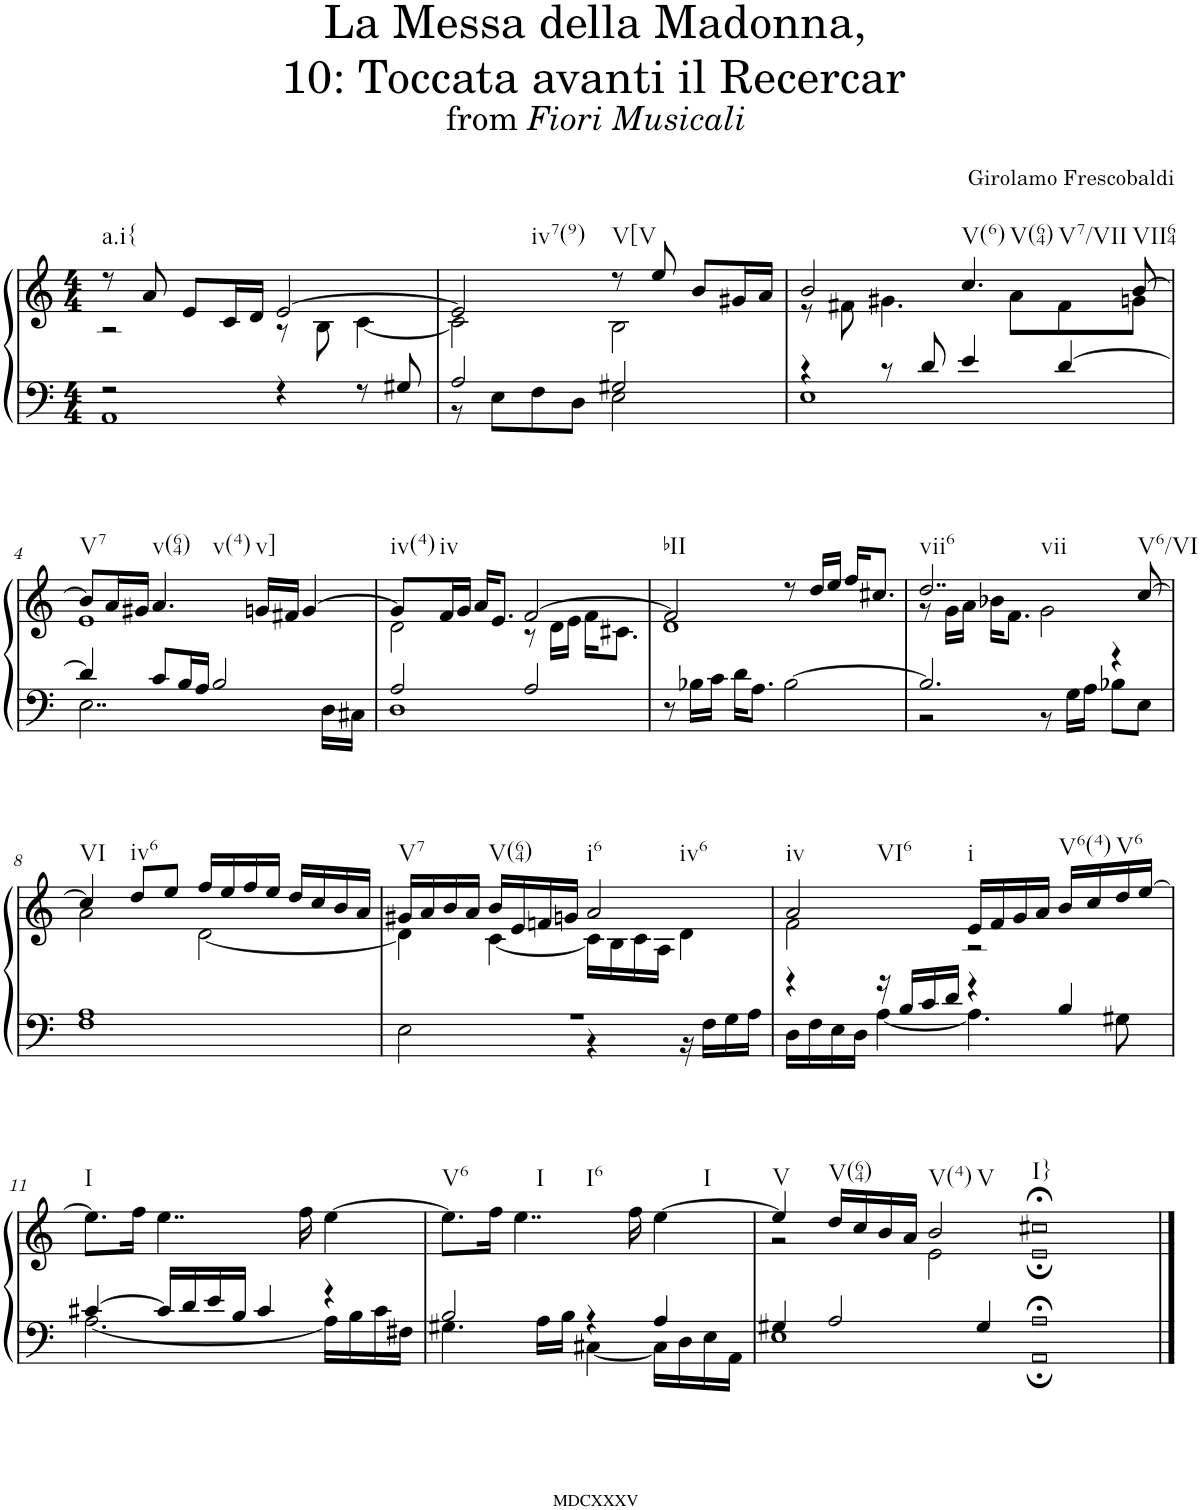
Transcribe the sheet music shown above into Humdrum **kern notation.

**kern	**kern
*part1	*part1
*staff2	*staff1
*I"Organ	*
*I'Org.	*
*clefF4	*clefG2
*k[]	*k[]
*M4/4	*M4/4
=1	=1
*^	*^
!	!	!LO:TX:b:t=a.i{	!
2r	1AA	8r	2r
.	.	8a/	.
.	.	8e/L	.
.	.	16c/L	.
.	.	16d/JJ	.
4r	.	[2e/	8r
.	.	.	8B\
8r	.	.	[4c\
8G#X/	.	.	.
=2	=2	=2	=2
!	!	!LO:TX:b:t=iv7(9)	!
2A/	8r	2e/]	2c\]
.	8E\L	.	.
.	8F\	.	.
.	8D\J	.	.
!	!	!LO:TX:b:t=V[V	!
2G#X/	2E\	8r	2B\
.	.	8ee/	.
.	.	8b/L	.
.	.	16g#X/L	.
.	.	16a/JJ	.
=3	=3	=3	=3
4r	1E	2b/	8r
.	.	.	8f#X\
8r	.	.	4.g#X\
8d/	.	.	.
!	!	!LO:TX:b:t=V(6)	!
!	!	!LO:TX:b:t=V(64)	!
!	!	!LO:TX:b:t=V7/VII	!
4e/	.	4.cc/	.
.	.	.	8a\L
[4d/	.	.	8f#\
!	!	!LO:TX:b:t=VII64	!
.	.	[8b/	8gn\J
!!LO:LB:g=z	!!
=4	=4	=4	=4
!	!	!LO:TX:b:t=V7	!
4d/]	2..E\	8b/L]	1e
.	.	16a/L	.
.	.	16g#X/JJ	.
!	!	!LO:TX:b:t=v(64)	!
!	!	!LO:TX:b:t=v(4)	!
8c/L	.	4.a/	.
16B/L	.	.	.
16A/JJ	.	.	.
2B/	.	.	.
!	!	!LO:TX:b:t=v]	!
.	.	16gn/LL	.
.	.	16f#X/JJ	.
.	.	[4g/	.
.	16D\LL	.	.
.	16C#X\JJ	.	.
=5	=5	=5	=5
!	!	!LO:TX:b:t=iv(4)	!
2A/	1D	8g/L]	2d\
!	!	!LO:TX:b:t=iv	!
.	.	16f/L	.
.	.	16g/JJ	.
.	.	16a/KL	.
.	.	8.e/J	.
2A/	.	[2f/	8r
.	.	.	16d\LL
.	.	.	16e\JJ
.	.	.	16f\KL
.	.	.	8.c#X\J
*v	*v	*	*
=6	=6	=6
!	!LO:TX:b:t=bII	!
8r	2f/]	1d
16B-X\LL	.	.
16c\JJ	.	.
16d\KL	.	.
8.A\J	.	.
[2B-\	8r	.
.	16dd/LL	.
.	16ee/JJ	.
.	16ff/KL	.
.	8.cc#X/J	.
=7	=7	=7
*^	*	*
!	!	!LO:TX:b:t=vii6	!
!	!	!LO:TX:b:t=vii	!
2.B-/]	2r	2..dd/	8r
.	.	.	16g\LL
.	.	.	16a\JJ
.	.	.	16b-X\KL
.	.	.	8.f\J
.	8r	.	2g\
.	16G\LL	.	.
.	16A\JJ	.	.
4r	8B-X\L	.	.
!	!	!LO:TX:b:t=V6/VI	!
.	8E\J	[8cc/	.
!!LO:LB:g=z	!!
=8	=8	=8	=8
!	!	!LO:TX:b:t=VI	!
1A	1F	4cc/]	2a\
!	!	!LO:TX:b:t=iv6	!
.	.	8dd/L	.
.	.	8ee/J	.
.	.	16ff/LL	[2d\
.	.	16ee/	.
.	.	16ff/	.
.	.	16ee/JJ	.
.	.	16dd/LL	.
.	.	16cc/	.
.	.	16b/	.
.	.	16a/JJ	.
=9	=9	=9	=9
!	!	!LO:TX:b:t=V7	!
1r	2E\	16g#X/LL	4d\]
.	.	16a/	.
.	.	16b/	.
.	.	16a/JJ	.
!	!	!LO:TX:b:t=V(64)	!
.	.	16b/LL	[4c\
.	.	16e/	.
.	.	16fn/	.
.	.	16gn/JJ	.
!	!	!LO:TX:b:t=i6	!
!	!	!LO:TX:b:t=iv6	!
.	4r	2a/	16c\LL]
.	.	.	16B\
.	.	.	16c\
.	.	.	16A\JJ
.	16r	.	4d\
.	16F\LL	.	.
.	16G\	.	.
.	16A\JJ	.	.
=10	=10	=10	=10
!	!	!LO:TX:b:t=iv	!
!	!	!LO:TX:b:t=VI6	!
4r	16D\LL	2a/	2f\
.	16F\	.	.
.	16E\	.	.
.	16D\JJ	.	.
16r	[4A\	.	.
16B/LL	.	.	.
16c/	.	.	.
16d/JJ	.	.	.
!	!	!LO:TX:b:t=i	!
4r	4.A\]	16e/LL	2r
.	.	16f/	.
.	.	16g/	.
.	.	16a/JJ	.
!	!	!LO:TX:b:t=V6(4)	!
4B/	.	16b/LL	.
.	.	16cc/	.
!	!	!LO:TX:b:t=V6	!
.	8G#X\	16dd/	.
.	.	[16ee/JJ	.
*	*	*v	*v
!!LO:LB:g=z
=11	=11	=11
!	!	!LO:TX:b:t=I
[4c#X/	[2.A\	8.ee\L]
.	.	16ff\Jk
16c#/LL]	.	4..ee\
16d/	.	.
16e/	.	.
16B/JJ	.	.
4c#/	.	.
.	.	16ff\
4r	16A\LL]	[4ee\
.	16B\	.
.	16c#\	.
.	16F#X\JJ	.
=12	=12	=12
!	!	!LO:TX:b:t=V6
2B/	4.G#X\	8.ee\L]
.	.	16ff\Jk
!	!	!LO:TX:b:t=I
!	!	!LO:TX:b:t=I6
.	.	4..ee\
.	16A\LL	.
.	16B\JJ	.
4r	[4C#X\	.
.	.	16ff\
!	!	!LO:TX:b:t=I
4A/	16C#\LL]	[4ee\
.	16D\	.
.	16E\	.
.	16AA\JJ	.
=13	=13	=13
*	*	*^
!	!	!LO:TX:b:t=V	!
4G#X/	1E	4ee/]	2r
!	!	!LO:TX:b:t=V(64)	!
2A/	.	16dd/LL	.
.	.	16cc/	.
.	.	16b/	.
.	.	16a/JJ	.
!	!	!LO:TX:b:t=V(4)	!
!	!	!LO:TX:b:t=V	!
.	.	2b/	2e\
4G#/	.	.	.
=14-	=14-	=14-	=14-
!	!	!LO:TX:b:t=I}	!
1A;<	1AA;	1cc#X;<	1e;
*v	*v	*	*
*	*v	*v
==	==
*-	*-
